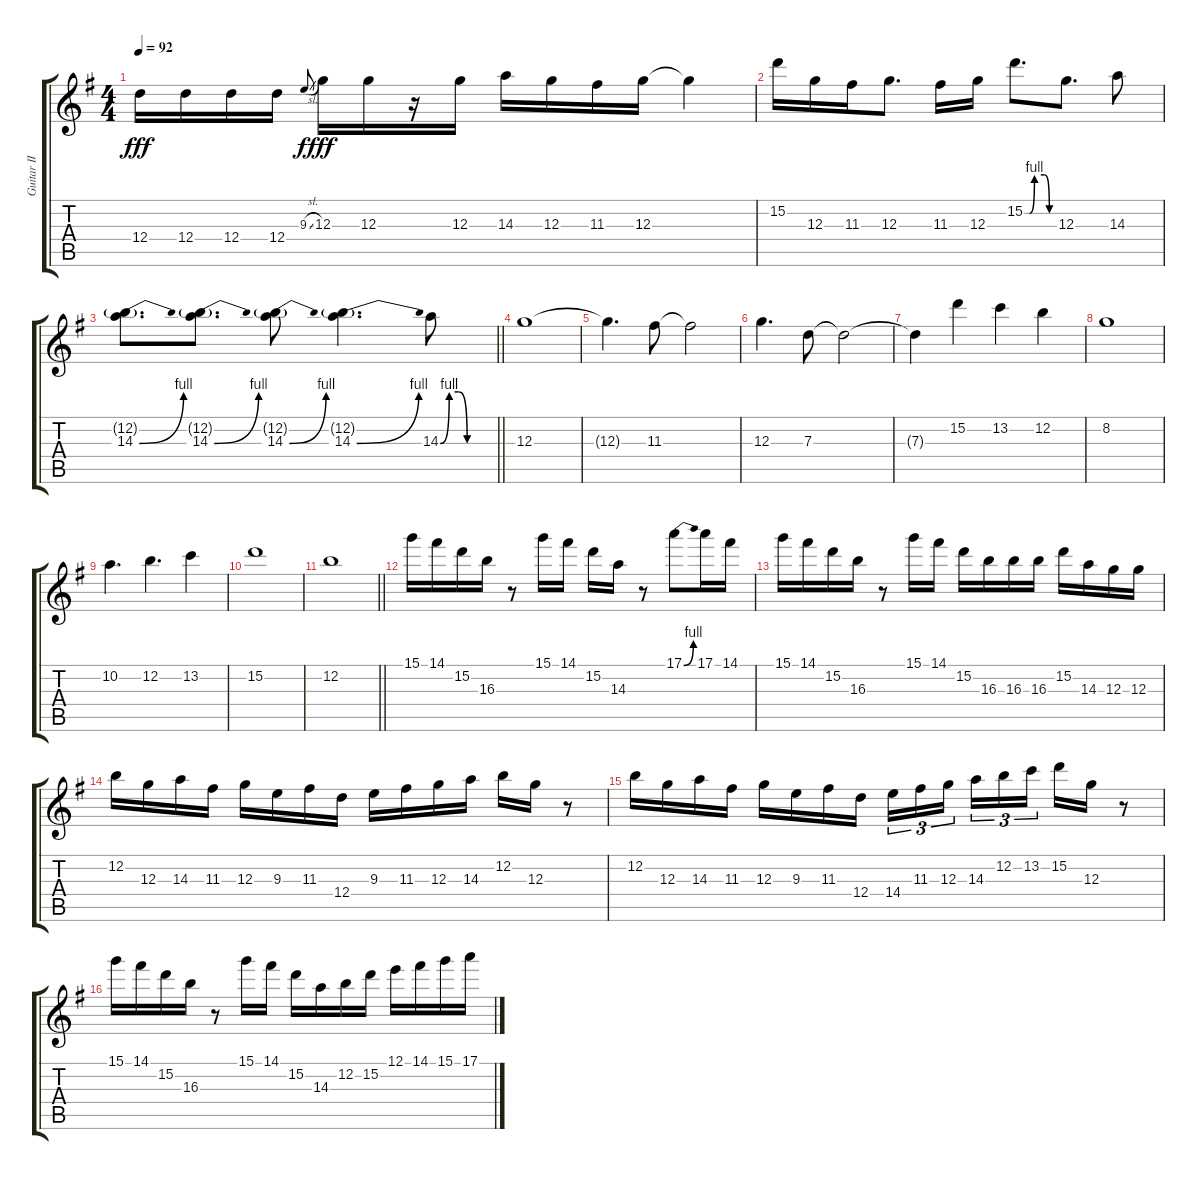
\track ("Guitar II" "Guitar II") {instrument distortionguitar}
\staff {score tabs}
\tuning (E4 B3 G3 D3 A2 E2) {hide}
\ts (4 4)
\tempo 92
\clef g2
\ks g
12.4.16{dy fff} 12.4.16 12.4.16 12.4.16 9.3{sl}.8{gr onbeat dy f} 12.3.16{dy fff} 12.3.16 r.16 12.3.16 14.3.16 12.3.16 11.3.16 12.3.16 12.3{t}.4 |
15.2.16 12.3.16 11.3.16 12.3.8{d} 11.3.16 12.3.16 15.2{be (custom 0 0 10 0 20 4 40 4 50 0 60 0)}.8{d} 12.3.8{d} 14.3.8 |
\barLineRight lightlight
(12.2{g} 14.3{be (bend 0 0 60 4)}).8{d} (12.2{g} 14.3{be (bend 0 0 60 4)}).8{d} (12.2{g} 14.3{be (bend 0 0 60 4)}).8 (12.2{g} 14.3{be (bend 0 0 60 4)}).4{d} 14.3{be (custom 0 0 10 4 20 4 30 0 60 0)}.8 |
\section ("" "")
12.3.1 |
12.3{t}.4{d} 11.3.8 11.3{t}.2 |
12.3.4{d} 7.3.8 7.3{t}.2 |
7.3{t}.4 15.2.4 13.2.4 12.2.4 |
8.2.1 |
10.2.4{d} 12.2.4{d} 13.2.4 |
15.2.1 |
\barLineRight lightlight
12.2.1 |
\section ("" "")
15.1.16 14.1.16 15.2.16 16.3.16 r.8 15.1.16 14.1.16 15.2.16 14.3.16 r.8 17.1{be (bend 0 0 60 4)}.8 17.1.16 14.1.16 |
15.1.16 14.1.16 15.2.16 16.3.16 r.8 15.1.16 14.1.16 15.2.16 16.3.16 16.3.16 16.3.16 15.2.16 14.3.16 12.3.16 12.3.16 |
12.2.16 12.3.16 14.3.16 11.3.16 12.3.16 9.3.16 11.3.16 12.4.16 9.3.16 11.3.16 12.3.16 14.3.16 12.2.16 12.3.16 r.8 |
12.2.16 12.3.16 14.3.16 11.3.16 12.3.16 9.3.16 11.3.16 12.4.16 14.4.16{tu (3 2)} 11.3.16{tu (3 2)} 12.3.16{tu (3 2) beam splitsecondary} 14.3.16{tu (3 2)} 12.2.16{tu (3 2)} 13.2.16{tu (3 2)} 15.2.16 12.3.16 r.8 |
15.1.16 14.1.16 15.2.16 16.3.16 r.8 15.1.16 14.1.16 15.2.16 14.3.16 12.2.16 15.2.16 12.1.16 14.1.16 15.1.16 17.1.16
